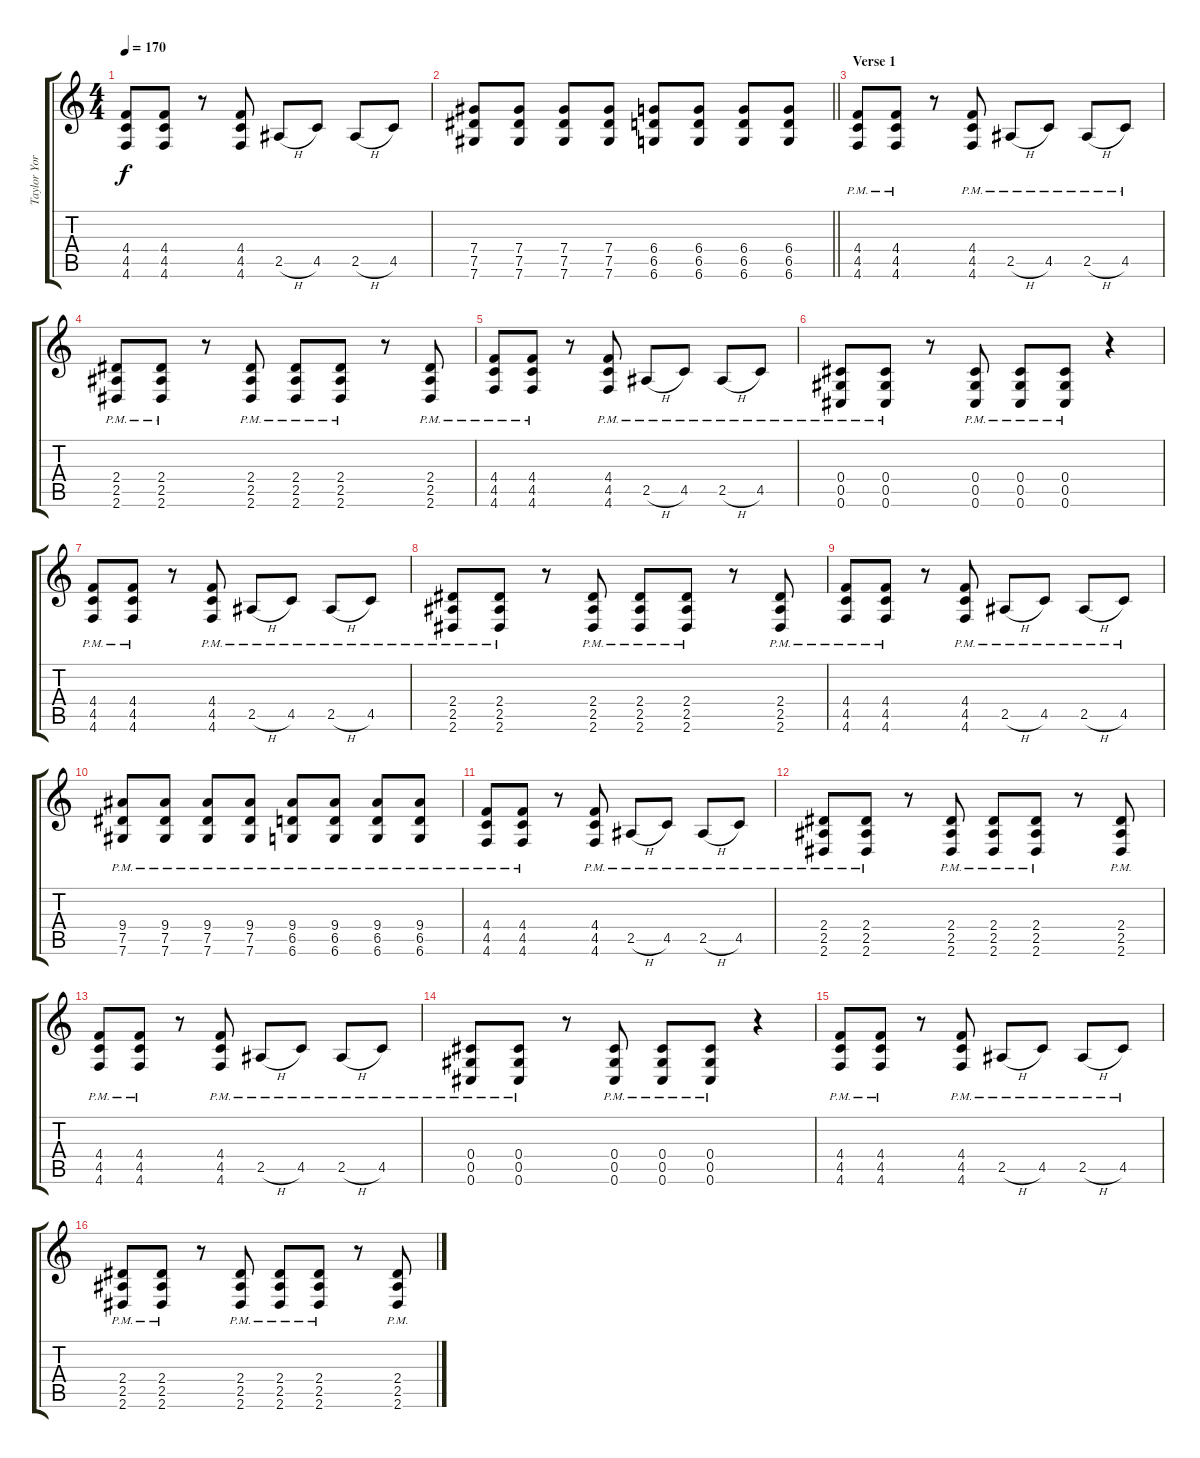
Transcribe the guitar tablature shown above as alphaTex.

\track ("Taylor York (Rhythm Guitar)" "Taylor Yor") {instrument overdrivenguitar}
\staff {score tabs}
\tuning (Eb4 Bb3 Gb3 Db3 Ab2 Db2) {hide}
\ts (4 4)
\tempo 170
\clef g2
\ks c
(4.4 4.5 4.6).8{dy f} (4.4 4.5 4.6).8 r.8 (4.4 4.5 4.6).8 2.5{h}.8 4.5.8 2.5{h}.8 4.5.8 |
\barLineRight lightlight
(7.4 7.5 7.6).8 (7.4 7.5 7.6).8 (7.4 7.5 7.6).8 (7.4 7.5 7.6).8 (6.4 6.5 6.6).8 (6.4 6.5 6.6).8 (6.4 6.5 6.6).8 (6.4 6.5 6.6).8 |
\section ("" "Verse 1")
(4.4{pm} 4.5{pm} 4.6{pm}).8 (4.4{pm} 4.5{pm} 4.6{pm}).8 r.8 (4.4{pm} 4.5{pm} 4.6{pm}).8 2.5{h pm}.8 4.5{pm}.8 2.5{h pm}.8 4.5{pm}.8 |
(2.4{pm} 2.5{pm} 2.6{pm}).8 (2.4{pm} 2.5{pm} 2.6{pm}).8 r.8 (2.4{pm} 2.5{pm} 2.6{pm}).8 (2.4{pm} 2.5{pm} 2.6{pm}).8 (2.4{pm} 2.5{pm} 2.6{pm}).8 r.8 (2.4{pm} 2.5{pm} 2.6{pm}).8 |
(4.4{pm} 4.5{pm} 4.6{pm}).8 (4.4{pm} 4.5{pm} 4.6{pm}).8 r.8 (4.4{pm} 4.5{pm} 4.6{pm}).8 2.5{h pm}.8 4.5{pm}.8 2.5{h pm}.8 4.5{pm}.8 |
(0.4{pm} 0.5{pm} 0.6{pm}).8 (0.4{pm} 0.5{pm} 0.6{pm}).8 r.8 (0.4{pm} 0.5{pm} 0.6{pm}).8 (0.4{pm} 0.5{pm} 0.6{pm}).8 (0.4{pm} 0.5{pm} 0.6{pm}).8 r.4 |
(4.4{pm} 4.5{pm} 4.6{pm}).8 (4.4{pm} 4.5{pm} 4.6{pm}).8 r.8 (4.4{pm} 4.5{pm} 4.6{pm}).8 2.5{h pm}.8 4.5{pm}.8 2.5{h pm}.8 4.5{pm}.8 |
(2.4{pm} 2.5{pm} 2.6{pm}).8 (2.4{pm} 2.5{pm} 2.6{pm}).8 r.8 (2.4{pm} 2.5{pm} 2.6{pm}).8 (2.4{pm} 2.5{pm} 2.6{pm}).8 (2.4{pm} 2.5{pm} 2.6{pm}).8 r.8 (2.4{pm} 2.5{pm} 2.6{pm}).8 |
(4.4{pm} 4.5{pm} 4.6{pm}).8 (4.4{pm} 4.5{pm} 4.6{pm}).8 r.8 (4.4{pm} 4.5{pm} 4.6{pm}).8 2.5{h pm}.8 4.5{pm}.8 2.5{h pm}.8 4.5{pm}.8 |
(9.4{pm} 7.5{pm} 7.6{pm}).8 (9.4{pm} 7.5{pm} 7.6{pm}).8 (9.4{pm} 7.5{pm} 7.6{pm}).8 (9.4{pm} 7.5{pm} 7.6{pm}).8 (9.4{pm} 6.5{pm} 6.6{pm}).8 (9.4{pm} 6.5{pm} 6.6{pm}).8 (9.4{pm} 6.5{pm} 6.6{pm}).8 (9.4{pm} 6.5{pm} 6.6{pm}).8 |
(4.4{pm} 4.5{pm} 4.6{pm}).8 (4.4{pm} 4.5{pm} 4.6{pm}).8 r.8 (4.4{pm} 4.5{pm} 4.6{pm}).8 2.5{h pm}.8 4.5{pm}.8 2.5{h pm}.8 4.5{pm}.8 |
(2.4{pm} 2.5{pm} 2.6{pm}).8 (2.4{pm} 2.5{pm} 2.6{pm}).8 r.8 (2.4{pm} 2.5{pm} 2.6{pm}).8 (2.4{pm} 2.5{pm} 2.6{pm}).8 (2.4{pm} 2.5{pm} 2.6{pm}).8 r.8 (2.4{pm} 2.5{pm} 2.6{pm}).8 |
(4.4{pm} 4.5{pm} 4.6{pm}).8 (4.4{pm} 4.5{pm} 4.6{pm}).8 r.8 (4.4{pm} 4.5{pm} 4.6{pm}).8 2.5{h pm}.8 4.5{pm}.8 2.5{h pm}.8 4.5{pm}.8 |
(0.4{pm} 0.5{pm} 0.6{pm}).8 (0.4{pm} 0.5{pm} 0.6{pm}).8 r.8 (0.4{pm} 0.5{pm} 0.6{pm}).8 (0.4{pm} 0.5{pm} 0.6{pm}).8 (0.4{pm} 0.5{pm} 0.6{pm}).8 r.4 |
(4.4{pm} 4.5{pm} 4.6{pm}).8 (4.4{pm} 4.5{pm} 4.6{pm}).8 r.8 (4.4{pm} 4.5{pm} 4.6{pm}).8 2.5{h pm}.8 4.5{pm}.8 2.5{h pm}.8 4.5{pm}.8 |
(2.4{pm} 2.5{pm} 2.6{pm}).8 (2.4{pm} 2.5{pm} 2.6{pm}).8 r.8 (2.4{pm} 2.5{pm} 2.6{pm}).8 (2.4{pm} 2.5{pm} 2.6{pm}).8 (2.4{pm} 2.5{pm} 2.6{pm}).8 r.8 (2.4{pm} 2.5{pm} 2.6{pm}).8
